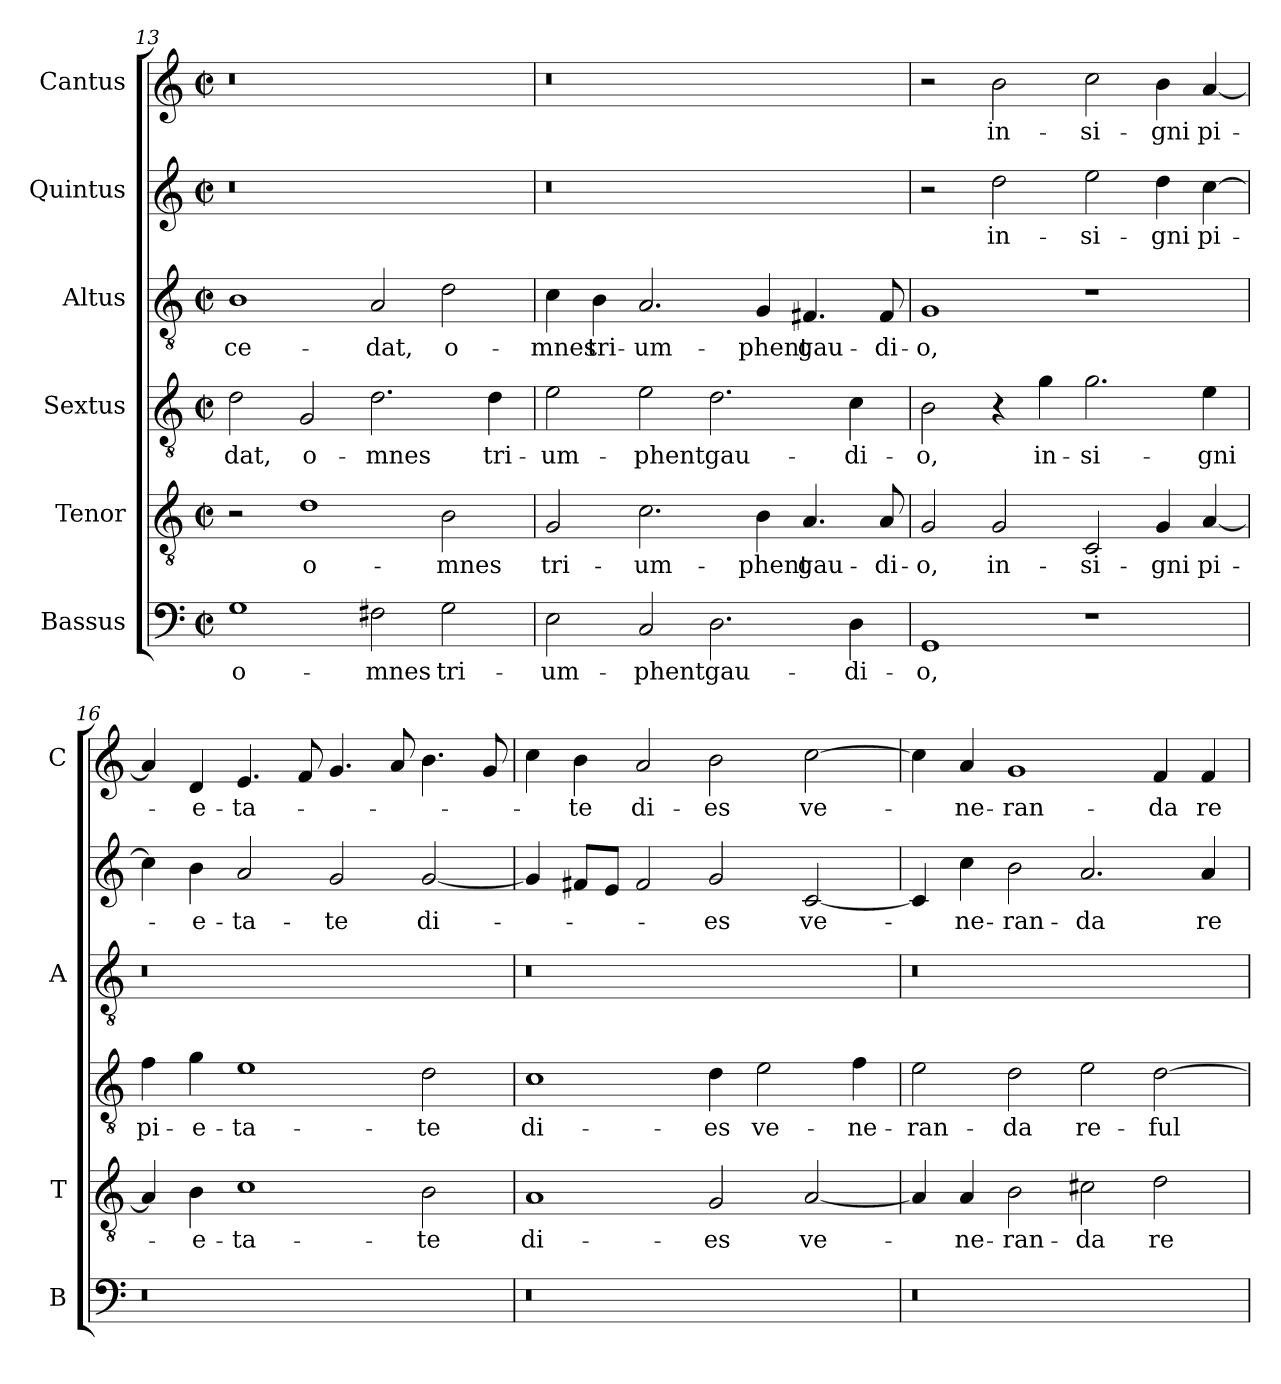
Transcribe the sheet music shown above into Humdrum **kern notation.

**kern	**text	**kern	**text	**kern	**text	**kern	**text	**kern	**text	**kern	**text
*part6	*part6	*part5	*part5	*part4	*part4	*part3	*part3	*part2	*part2	*part1	*part1
*staff6	*staff6	*staff5	*staff5	*staff4	*staff4	*staff3	*staff3	*staff2	*staff2	*staff1	*staff1
*I"Bassus	*	*I"Tenor	*	*I"Sextus	*	*I"Altus	*	*I"Quintus	*	*I"Cantus	*
*I'B	*	*I'T	*	*	*	*I'A	*	*	*	*I'C	*
!!LO:PB:g=z
*clefF4	*	*clefGv2	*	*clefGv2	*	*clefGv2	*	*clefG2	*	*clefG2	*
*k[]	*	*k[]	*	*k[]	*	*k[]	*	*k[]	*	*k[]	*
*C:	*	*C:	*	*C:	*	*C:	*	*C:	*	*C:	*
*M2/2	*	*M2/2	*	*M2/2	*	*M2/2	*	*M2/2	*	*M2/2	*
*met(c|)	*	*met(c|)	*	*met(c|)	*	*met(c|)	*	*met(c|)	*	*met(c|)	*
=13	=13	=13	=13	=13	=13	=13	=13	=13	=13	=13	=13
1G	o-	2r	.	2d\	-dat,	1B	-ce-	0r	.	0r	.
.	.	1d	o-	2G/	o-	.	.	.	.	.	.
2F#X\	-mnes	.	.	2.d\	-mnes	2A/	-dat,	.	.	.	.
2G\	tri-	2B\	-mnes	.	.	2d\	o-	.	.	.	.
.	.	.	.	4d\	tri-	.	.	.	.	.	.
=14	=14	=14	=14	=14	=14	=14	=14	=14	=14	=14	=14
2E\	-um-	2G/	tri-	2e\	-um-	4c\	-mnes	0r	.	0r	.
.	.	.	.	.	.	4B\	tri-	.	.	.	.
2C/	-phent	2.c\	-um-	2e\	-phent	2.A/	-um-	.	.	.	.
2.D\	gau-	.	.	2.d\	gau-	.	.	.	.	.	.
.	.	4B\	-phent	.	.	4G/	-phent	.	.	.	.
.	.	4.A/	gau-	.	.	4.F#X/	gau-	.	.	.	.
4D\	-di-	.	.	4c\	-di-	.	.	.	.	.	.
.	.	8A/	-di-	.	.	8F#/	-di-	.	.	.	.
=15	=15	=15	=15	=15	=15	=15	=15	=15	=15	=15	=15
1GG	-o,	2G/	-o,	2B\	-o,	1G	-o,	2r	.	2r	.
.	.	2G/	in-	4r	.	.	.	2dd\	in-	2b\	in-
.	.	.	.	4g\	in-	.	.	.	.	.	.
1r	.	2C/	-si-	2.g\	-si-	1r	.	2ee\	-si-	2cc\	-si-
.	.	4G/	-gni	.	.	.	.	4dd\	-gni	4b\	-gni
.	.	[4A/	pi-	4e\	-gni	.	.	[4cc\	pi-	[4a/	pi-
!!LO:LB:g=z
=16	=16	=16	=16	=16	=16	=16	=16	=16	=16	=16	=16
0r	.	4A/]	.	4f\	pi-	0r	.	4cc\]	.	4a/]	.
.	.	4B\	-e-	4g\	-e-	.	.	4b\	-e-	4d/	-e-
.	.	1c	-ta-	1e	-ta-	.	.	2a/	-ta-	4.e/	-ta-
.	.	.	.	.	.	.	.	.	.	8f/	.
.	.	.	.	.	.	.	.	2g/	-te	4.g/	.
.	.	.	.	.	.	.	.	.	.	8a/	.
.	.	2B\	-te	2d\	-te	.	.	[2g/	di-	4.b\	.
.	.	.	.	.	.	.	.	.	.	8g/	.
=17	=17	=17	=17	=17	=17	=17	=17	=17	=17	=17	=17
0r	.	1A	di-	1c	di-	0r	.	4g/]	.	4cc\	.
.	.	.	.	.	.	.	.	8f#X/L	.	4b\	-te
.	.	.	.	.	.	.	.	8e/J	.	.	.
.	.	.	.	.	.	.	.	2f#/	.	2a/	di-
.	.	2G/	-es	4d\	-es	.	.	2g/	-es	2b\	-es
.	.	.	.	2e\	ve-	.	.	.	.	.	.
.	.	[2A/	ve-	.	.	.	.	[2c/	ve-	[2cc\	ve-
.	.	.	.	4f\	-ne-	.	.	.	.	.	.
=18	=18	=18	=18	=18	=18	=18	=18	=18	=18	=18	=18
0r	.	4A/]	.	2e\	-ran-	0r	.	4c/]	.	4cc\]	.
.	.	4A/	-ne-	.	.	.	.	4cc\	-ne-	4a/	-ne-
.	.	2B\	-ran-	2d\	-da	.	.	2b\	-ran-	1g	-ran-
.	.	2c#X\	-da	2e\	re-	.	.	2.a/	-da	.	.
.	.	2d\	re-	[2d\	-ful-	.	.	.	.	4f/	-da
.	.	.	.	.	.	.	.	4a/	re-	4f/	re-
=	=	=	=	=	=	=	=	=	=	=	=
*-	*-	*-	*-	*-	*-	*-	*-	*-	*-	*-	*-
